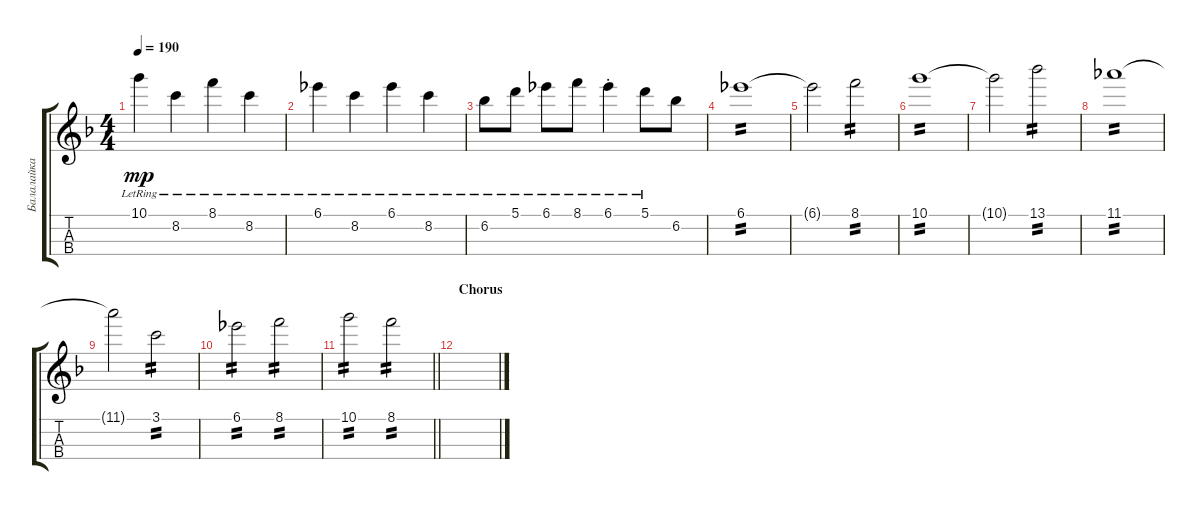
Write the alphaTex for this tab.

\track ("Балалайка" "Балалайка") {instrument acousticguitarsteel}
\staff {score tabs}
\tuning (A4 E4 E4 G3) {hide}
\ts (4 4)
\tempo 190
\clef g2
\ks dminor
10.1{lr}.4{dy mp} 8.2{lr}.4 8.1{lr}.4 8.2{lr}.4 |
6.1{lr}.4 8.2{lr}.4 6.1{lr}.4 8.2{lr}.4 |
6.2{lr}.8 5.1{lr}.8 6.1{lr}.8 8.1{lr}.8 6.1{st lr}.4 5.1{lr}.8 6.2.8 |
6.1.1{tp 2} |
6.1{t}.2 8.1.2{tp 2} |
10.1.1{tp 2} |
10.1{t}.2 13.1.2{tp 2} |
11.1.1{tp 2} |
11.1{t}.2 3.1.2{tp 2} |
6.1.2{tp 2} 8.1.2{tp 2} |
\barLineRight lightlight
10.1.2{tp 2} 8.1.2{tp 2} |
\section ("" "Chorus")
